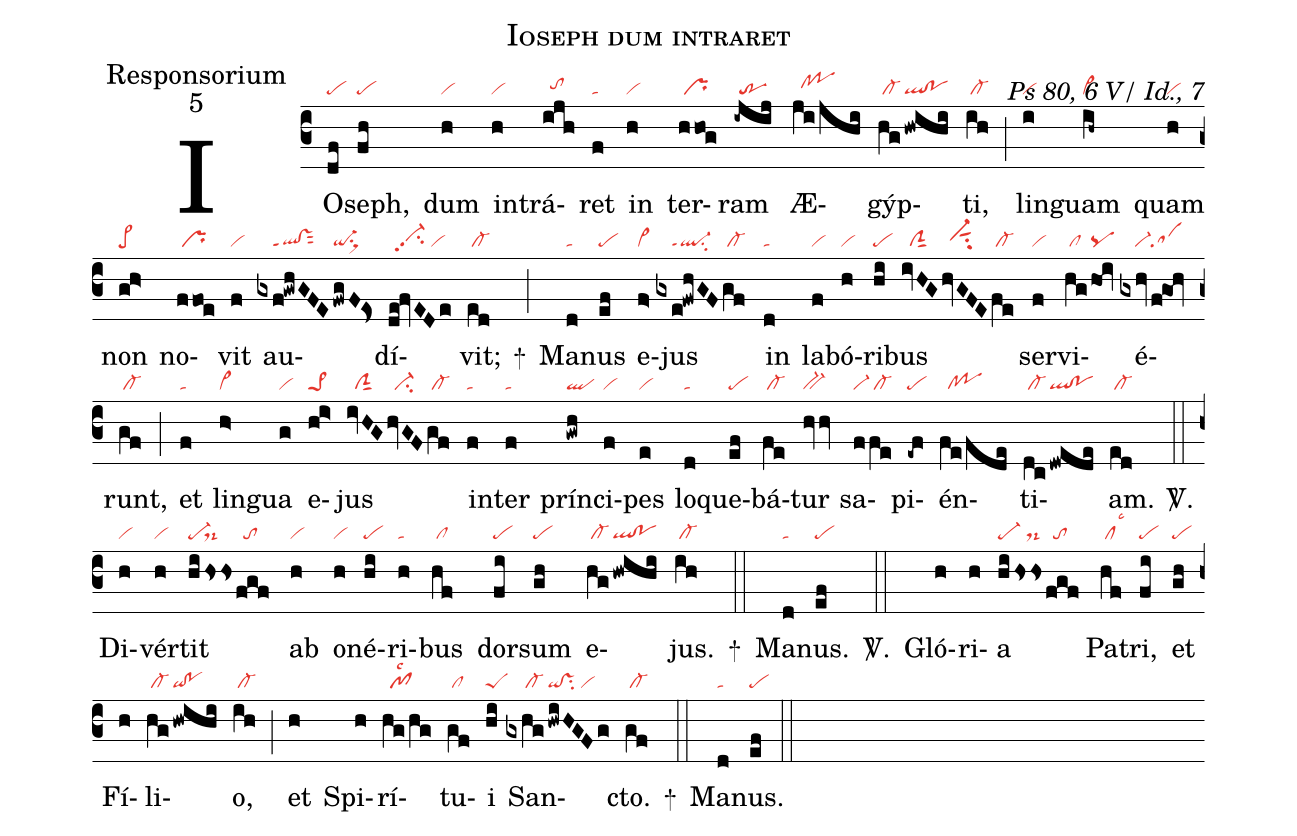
name:Ioseph dum intraret;
office-part:Responsorium;
mode:5;
commentary:Ps 80, 6 V/ Id., 7;
nabc-lines:1;
%%
(c3)
IO(df|pe)seph,(fh|pe) dum(h|vi) in(h|vi)trá(ijh|//tohh)ret(f|ta) in(h|vi) ter(hhog|/pr)ram(-ijij|/tr) Æ(ji/jhi|//clhh!pohh)gýp(hg|/cl-|!hwihi|ql!po)ti,(ih|/cl-) (;)
lin(i|vi)guam(ih~|cl~) quam(h|vi) non(gh>|pe>) no(ffoe|/pr)vit(f|vi) au(gxf!gwhGFE|////ql!vsppt1sut2|/fwgF!Es>|qi-su1sux1)dí(de!fvEDe|//vi-hhpp2su2/vi)vit;(ed|/cl-) +(;)
Ma(d|ta)nus(ef|pe) e(f>|vi>)jus(gxe!fwhGF|////ql-ppt1su2|gf|/cl-) in(d|ta) la(f|vi)bó(h|vi)ri(hi|pe)bus(ivHG|//ciG|hvGFE|//vi-hhsut1su2|fe|/cl-) ser(f|vi)vi(hg|/cl|/hOi|pq)é(gxhv|////vi-|fgOh|sa)runt,(gf|/cl-) (;)
et(f|ta) lin(h>|vi>)gua(g|vi) e(hi>|pe>1)jus(ivHG|//ciG|hvGF|//ci-|gf|/cl-) in(f|ta)ter(f|ta) prín(gwh|ql)ci(f|vi)pes(e|vi) lo(d|ta)que(ef|pe)bá(fe|/cl-)tur(hvhv|bv-) sa(f|vi-|fe|/cl-)pi(-ef|pe)én(fe/fde|//cl!po)ti(dc|/cl-|!dwede|ql!po)am.(ed|/cl-) <sp>V/</sp>.(::)
Di(h|vi)vér(h|vi)tit(hi|pe-|/hss|ds-|fgf|//to) ab(h|vi) o(h|vi)né(hi|pe)ri(h|ta)bus(hf|/cl) dor(fi|pe)sum(gh|pe) e(hg|/cl-|!hwihi|ql!po)jus.(ih|/cl-) +(::)
Ma(d|ta)nus.(ef|pe) <sp>V/</sp>.(::)
Gló(h)ri(h)a(hi|pe-|/hss|///ds-|fgf|//to) Pa(hf|/cllsc3)tri,(fi|pe) et(gh|pe) Fí(h)li(hg|/cl-|!hwihi|qi!po)o,(ih|/cl-) (;)
et(h) Spi(h)rí(hg/hg|//pf1lsc2)tu(gf|/cl)i(hi|peS) San(gxhg|/////cl-|!hwiHGFg|qi!vssu2/vi)cto.(gf|/cl-) +(::)
Ma(d|ta)nus.(ef|pe) (::)
